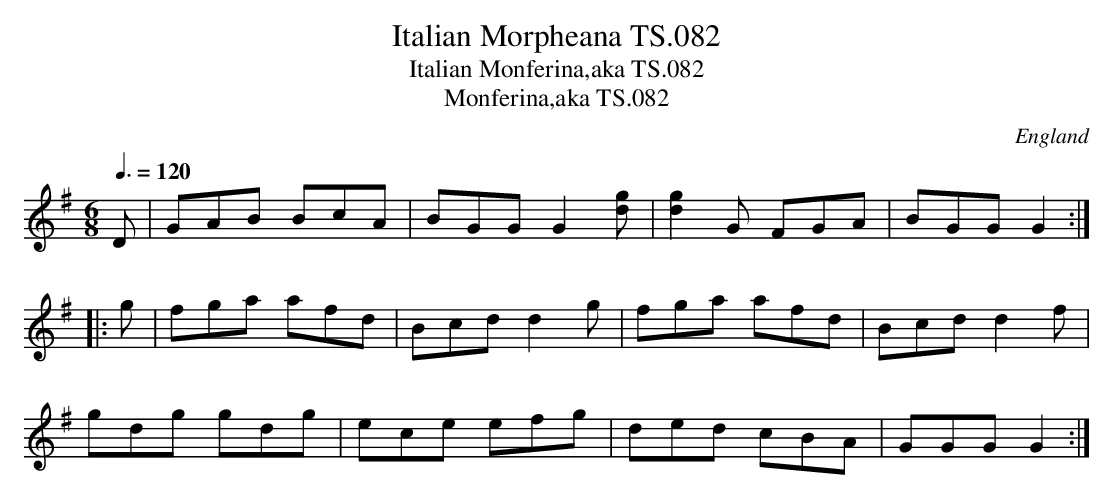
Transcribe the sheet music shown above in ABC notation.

X:1
T:Italian Morpheana TS.082
T:Italian Monferina,aka TS.082
T:Monferina,aka TS.082
M:6/8
L:1/8
Q:3/8=120
O:England
K:G major
D|GAB BcA|BGGG2[gd]|[g2d2]G FGA|BGGG2:|!
|:g|fga afd|Bcdd2 g|fga afd|Bcdd2f|!
gdg gdg|ece efg|ded cBA|GGGG2:|]
